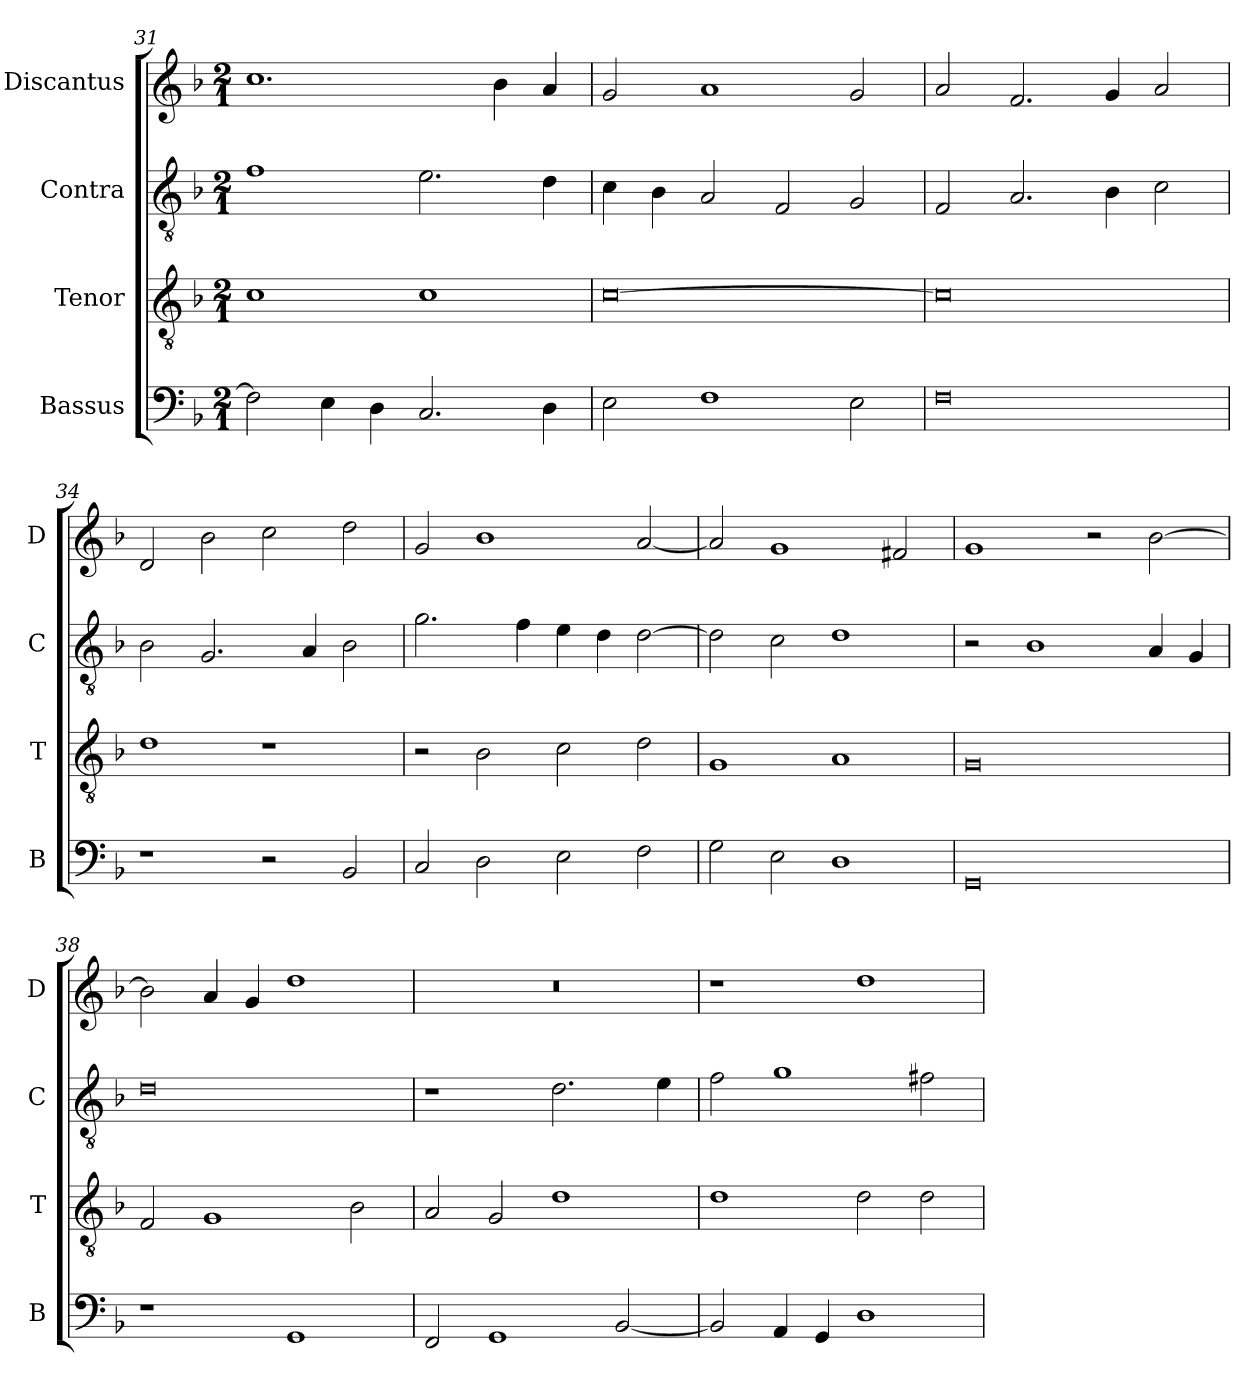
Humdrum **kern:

**kern	**kern	**kern	**kern
*part4	*part3	*part2	*part1
*staff4	*staff3	*staff2	*staff1
*I"Bassus	*I"Tenor	*I"Contra	*I"Discantus
*I'B	*I'T	*I'C	*I'D
*clefF4	*clefGv2	*clefGv2	*clefG2
*k[b-]	*k[b-]	*k[b-]	*k[b-]
*M2/1	*M2/1	*M2/1	*M2/1
=31	=31	=31	=31
2F\]	1c	1f	1.cc
4E\	.	.	.
4D\	.	.	.
2.C/	1c	2.e\	.
.	.	.	4b-\
4D\	.	4d\	4a/
=32	=32	=32	=32
2E\	[0c	4c\	2g/
.	.	4B-\	.
1F	.	2A/	1a
.	.	2F/	.
2E\	.	2G/	2g/
=33	=33	=33	=33
0F	0c]	2F/	2a/
.	.	2.A/	2.f/
.	.	4B-\	4g/
.	.	2c\	2a/
=34	=34	=34	=34
1r	1d	2B-\	2d/
.	.	2.G/	2b-\
2r	1r	.	2cc\
.	.	4A/	.
2BB-/	.	2B-\	2dd\
=35	=35	=35	=35
2C/	2r	2.g\	2g/
2D\	2B-\	.	1b-
.	.	4f\	.
2E\	2c\	4e\	.
.	.	4d\	.
2F\	2d\	[2d\	[2a/
=36	=36	=36	=36
2G\	1G	2d\]	2a/]
2E\	.	2c\	1g
1D	1A	1d	.
.	.	.	2f#X/
=37	=37	=37	=37
0GG	0G	2r	1g
.	.	1B-	.
.	.	.	2r
.	.	4A/	[2b-\
.	.	4G/	.
=38	=38	=38	=38
1r	2F/	0d	2b-\]
.	1G	.	4a/
.	.	.	4g/
1GG	.	.	1dd
.	2B-\	.	.
=39	=39	=39	=39
2FF/	2A/	1r	0r
1GG	2G/	.	.
.	1d	2.d\	.
[2BB-/	.	.	.
.	.	4e\	.
=40	=40	=40	=40
2BB-/]	1d	2f\	1r
4AA/	.	1g	.
4GG/	.	.	.
1D	2d\	.	1dd
.	2d\	2f#X\	.
=	=	=	=
*-	*-	*-	*-
